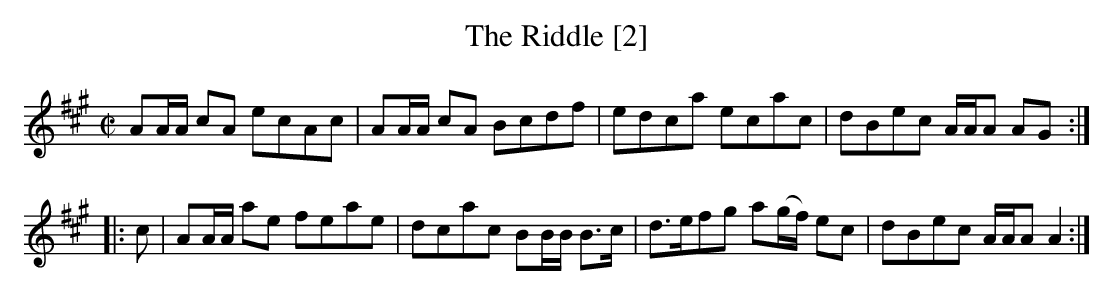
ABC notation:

X:1
T:Riddle [2], The
M:C|
L:1/8
K:A
AA/A/ cA ecAc|AA/A/ cA Bcdf|edca ecac|dBec A/A/A AG:|
|:c|AA/A/ ae feae|dcac BB/B/ B>c|d>efg a(g/f/) ec|dBec A/A/A A2:|]
